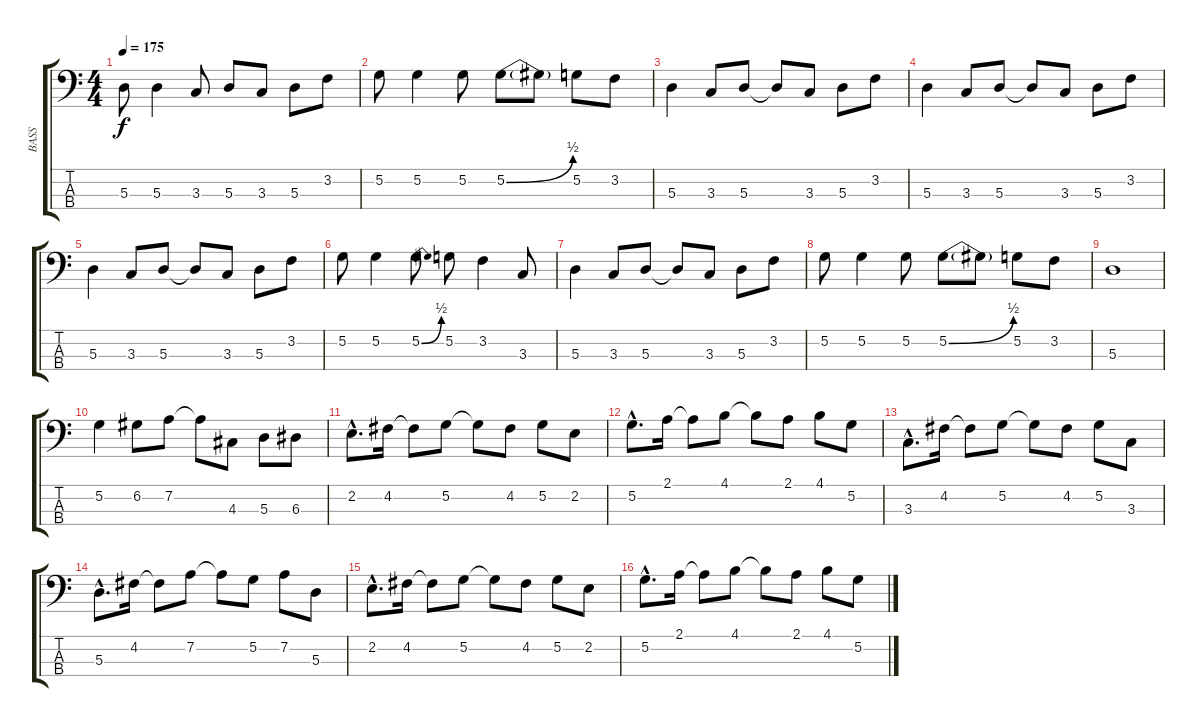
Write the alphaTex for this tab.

\track ("BASS" "BASS") {instrument electricbasspick}
\staff {score tabs}
\tuning (G2 D2 A1 E1) {hide}
\ts (4 4)
\tempo 175
\clef f4
\ks c
5.3.8{dy f} 5.3.4 3.3.8 5.3.8 3.3.8 5.3.8 3.2.8 |
5.2.8 5.2.4 5.2.8 5.2{be (bend 0 0 60 2)}.8 5.2{t}.8 5.2.8 3.2.8 |
5.3.4 3.3.8 5.3.8 5.3{t}.8 3.3.8 5.3.8 3.2.8 |
5.3.4 3.3.8 5.3.8 5.3{t}.8 3.3.8 5.3.8 3.2.8 |
5.3.4 3.3.8 5.3.8 5.3{t}.8 3.3.8 5.3.8 3.2.8 |
5.2.8 5.2.4 5.2{be (bend 0 0 60 2)}.8 5.2.8 3.2.4 3.3.8 |
5.3.4 3.3.8 5.3.8 5.3{t}.8 3.3.8 5.3.8 3.2.8 |
5.2.8 5.2.4 5.2.8 5.2{be (bend 0 0 60 2)}.8 5.2{t}.8 5.2.8 3.2.8 |
5.3.1 |
5.2.4 6.2.8 7.2.8 7.2{t}.8 4.3.8 5.3.8 6.3.8 |
2.2{hac}.8{d} 4.2.16 4.2{t}.8 5.2.8 5.2{t}.8 4.2.8 5.2.8 2.2.8 |
5.2{hac}.8{d} 2.1.16 2.1{t}.8 4.1.8 4.1{t}.8 2.1.8 4.1.8 5.2.8 |
3.3{hac}.8{d} 4.2.16 4.2{t}.8 5.2.8 5.2{t}.8 4.2.8 5.2.8 3.3.8 |
5.3{hac}.8{d} 4.2.16 4.2{t}.8 7.2.8 7.2{t}.8 5.2.8 7.2.8 5.3.8 |
2.2{hac}.8{d} 4.2.16 4.2{t}.8 5.2.8 5.2{t}.8 4.2.8 5.2.8 2.2.8 |
5.2{hac}.8{d} 2.1.16 2.1{t}.8 4.1.8 4.1{t}.8 2.1.8 4.1.8 5.2.8
